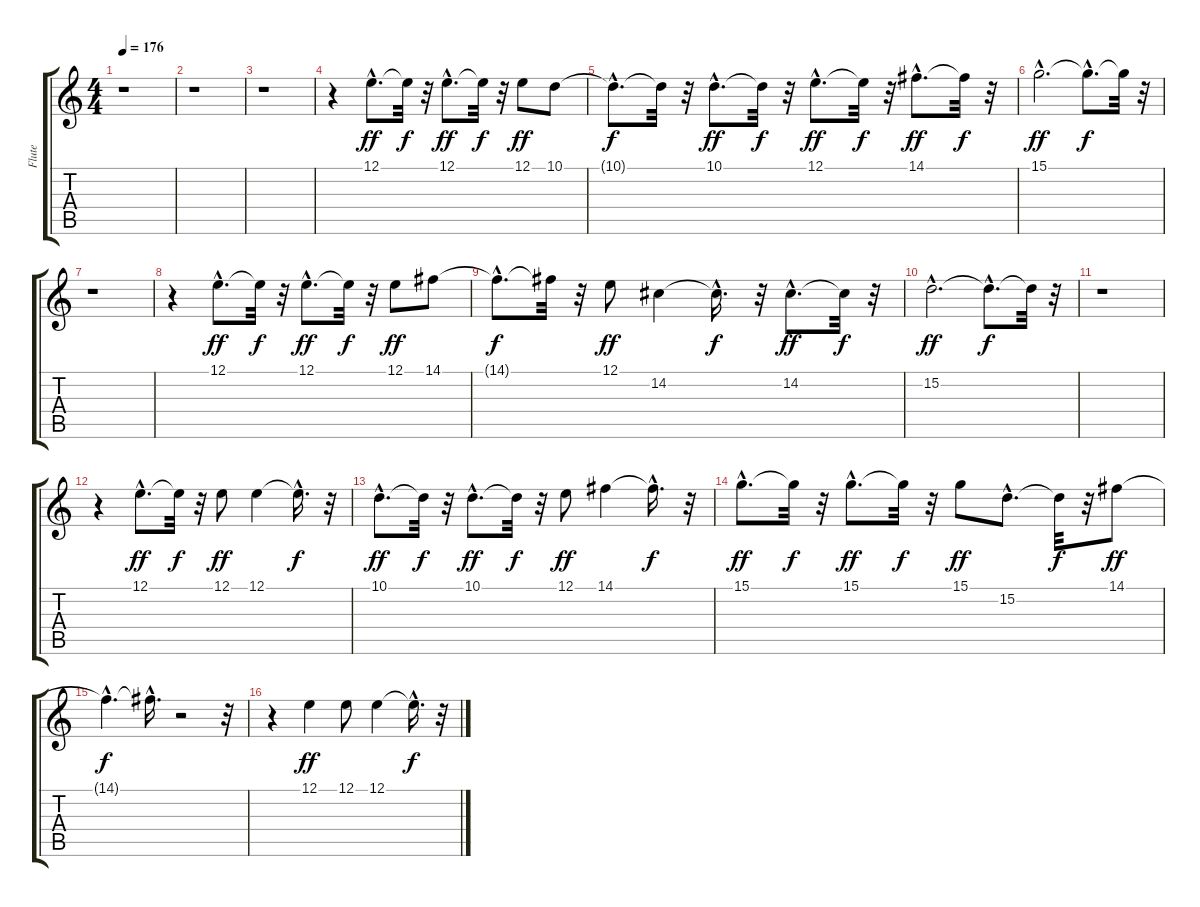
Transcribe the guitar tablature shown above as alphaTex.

\track ("Flute" "Flute") {instrument flute}
\staff {score tabs}
\tuning (E4 B3 G3 D3 A2 E2) {hide}
\ts (4 4)
\tempo 176
\clef g2
\ks c
r.1{dy ff} |
r.1 |
r.1 |
r.4 12.1{hac}.8{d balance 9} 12.1{t}.32{dy f} r.32 12.1{hac}.8{d dy ff} 12.1{t}.32{dy f} r.32 12.1.8{dy ff} 10.1.8 |
10.1{hac t}.8{d dy f} 10.1{t}.32 r.32 10.1{hac}.8{d dy ff} 10.1{t}.32{dy f} r.32 12.1{hac}.8{d dy ff} 12.1{t}.32{dy f} r.32 14.1{hac}.8{d dy ff} 14.1{t}.32{dy f} r.32 |
15.1{hac}.2{d dy ff} 15.1{hac t}.8{d dy f} 15.1{t}.32 r.32 |
r.1 |
r.4 12.1{hac}.8{d dy ff} 12.1{t}.32{dy f} r.32 12.1{hac}.8{d dy ff} 12.1{t}.32{dy f} r.32 12.1.8{dy ff} 14.1.8 |
14.1{hac t}.8{d dy f} 14.1{t}.32 r.32 12.1.8{dy ff} 14.2.4 14.2{hac t}.16{d dy f} r.32 14.2{hac}.8{d dy ff} 14.2{t}.32{dy f} r.32 |
15.2{hac}.2{d dy ff} 15.2{hac t}.8{d dy f} 15.2{t}.32 r.32 |
r.1 |
r.4 12.1{hac}.8{d dy ff} 12.1{t}.32{dy f} r.32 12.1.8{dy ff} 12.1.4 12.1{hac t}.16{d dy f} r.32 |
10.1{hac}.8{d dy ff} 10.1{t}.32{dy f} r.32 10.1{hac}.8{d dy ff} 10.1{t}.32{dy f} r.32 12.1.8{dy ff} 14.1.4 14.1{hac t}.16{d dy f} r.32 |
15.1{hac}.8{d dy ff} 15.1{t}.32{dy f} r.32 15.1{hac}.8{d dy ff} 15.1{t}.32{dy f} r.32 15.1.8{dy ff} 15.2{hac}.8{d} 15.2{t}.32{dy f} r.32 14.1.8{dy ff} |
14.1{hac t}.4{d dy f} 14.1{hac t}.16{d} r.2 r.32 |
r.4 12.1.4{dy ff} 12.1.8 12.1.4 12.1{hac t}.16{d dy f} r.32
